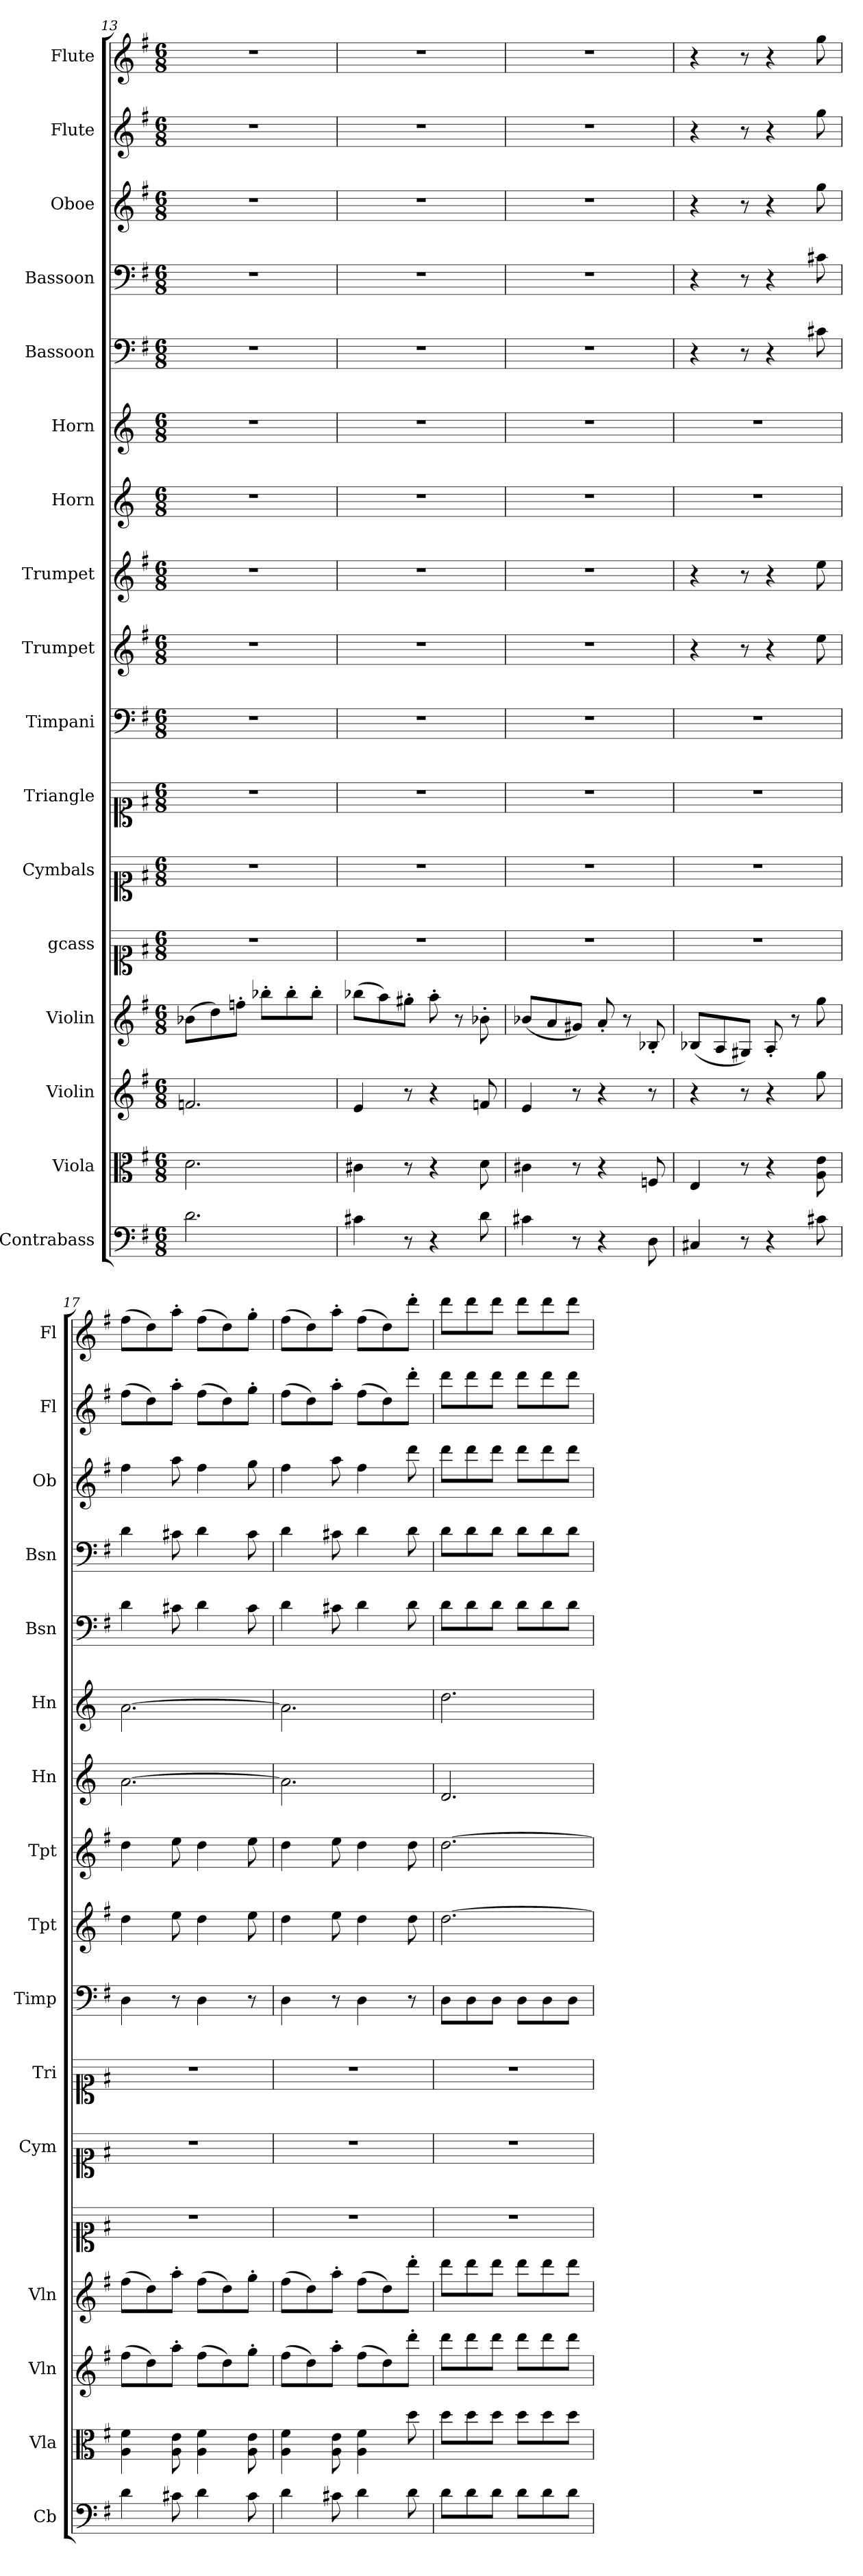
**kern	**kern	**kern	**kern	**kern	**kern	**kern	**kern	**kern	**kern	**kern	**kern	**kern	**kern	**kern	**kern	**kern
*part17	*part16	*part15	*part14	*part13	*part12	*part11	*part10	*part9	*part8	*part7	*part6	*part5	*part4	*part3	*part2	*part1
*staff17	*staff16	*staff15	*staff14	*staff13	*staff12	*staff11	*staff10	*staff9	*staff8	*staff7	*staff6	*staff5	*staff4	*staff3	*staff2	*staff1
*I"Contrabass	*I"Viola	*I"Violin	*I"Violin	*I"gcass	*I"Cymbals	*I"Triangle	*I"Timpani	*I"Trumpet	*I"Trumpet	*I"Horn	*I"Horn	*I"Bassoon	*I"Bassoon	*I"Oboe	*I"Flute	*I"Flute
*I'Cb	*I'Vla	*I'Vln	*I'Vln	*	*I'Cym	*I'Tri	*I'Timp	*I'Tpt	*I'Tpt	*I'Hn	*I'Hn	*I'Bsn	*I'Bsn	*I'Ob	*I'Fl	*I'Fl
*clefF4	*clefC3	*clefG2	*clefG2	*clefC1	*clefC1	*clefC1	*clefF4	*clefG2	*clefG2	*clefG2	*clefG2	*clefF4	*clefF4	*clefG2	*clefG2	*clefG2
*k[f#]	*k[f#]	*k[f#]	*k[f#]	*k[f#]	*k[f#]	*k[f#]	*k[f#]	*k[f#]	*k[f#]	*k[]	*k[]	*k[f#]	*k[f#]	*k[f#]	*k[f#]	*k[f#]
*M6/8	*M6/8	*M6/8	*M6/8	*M6/8	*M6/8	*M6/8	*M6/8	*M6/8	*M6/8	*M6/8	*M6/8	*M6/8	*M6/8	*M6/8	*M6/8	*M6/8
=13	=13	=13	=13	=13	=13	=13	=13	=13	=13	=13	=13	=13	=13	=13	=13	=13
2.d\	2.d\	2.fn/	(8b-X\L	2.r	2.r	2.r	2.r	2.r	2.r	2.r	2.r	2.r	2.r	2.r	2.r	2.r
.	.	.	8dd\)	.	.	.	.	.	.	.	.	.	.	.	.	.
.	.	.	8ffn'\J	.	.	.	.	.	.	.	.	.	.	.	.	.
.	.	.	8bb-X'\L	.	.	.	.	.	.	.	.	.	.	.	.	.
.	.	.	8bb-'\	.	.	.	.	.	.	.	.	.	.	.	.	.
.	.	.	8bb-'\J	.	.	.	.	.	.	.	.	.	.	.	.	.
=14	=14	=14	=14	=14	=14	=14	=14	=14	=14	=14	=14	=14	=14	=14	=14	=14
4c#X\	4c#X\	4e/	(8bb-X\L	2.r	2.r	2.r	2.r	2.r	2.r	2.r	2.r	2.r	2.r	2.r	2.r	2.r
.	.	.	8aa\)	.	.	.	.	.	.	.	.	.	.	.	.	.
8r	8r	8r	8gg#X'\J	.	.	.	.	.	.	.	.	.	.	.	.	.
4r	4r	4r	8aa'\	.	.	.	.	.	.	.	.	.	.	.	.	.
.	.	.	8r	.	.	.	.	.	.	.	.	.	.	.	.	.
8d\	8d\	8fn/	8b-X'\	.	.	.	.	.	.	.	.	.	.	.	.	.
=15	=15	=15	=15	=15	=15	=15	=15	=15	=15	=15	=15	=15	=15	=15	=15	=15
4c#X\	4c#X\	4e/	(8b-X/L	2.r	2.r	2.r	2.r	2.r	2.r	2.r	2.r	2.r	2.r	2.r	2.r	2.r
.	.	.	8a/	.	.	.	.	.	.	.	.	.	.	.	.	.
8r	8r	8r	8g#X/J)	.	.	.	.	.	.	.	.	.	.	.	.	.
4r	4r	4r	8a'/	.	.	.	.	.	.	.	.	.	.	.	.	.
.	.	.	8r	.	.	.	.	.	.	.	.	.	.	.	.	.
8D\	8Fn/	8r	8B-X'/	.	.	.	.	.	.	.	.	.	.	.	.	.
=16	=16	=16	=16	=16	=16	=16	=16	=16	=16	=16	=16	=16	=16	=16	=16	=16
4C#X/	4E/	4r	(8B-X/L	2.r	2.r	2.r	2.r	4r	4r	2.r	2.r	4r	4r	4r	4r	4r
.	.	.	8A/	.	.	.	.	.	.	.	.	.	.	.	.	.
8r	8r	8r	8G#X/J)	.	.	.	.	8r	8r	.	.	8r	8r	8r	8r	8r
4r	4r	4r	8A'/	.	.	.	.	4r	4r	.	.	4r	4r	4r	4r	4r
.	.	.	8r	.	.	.	.	.	.	.	.	.	.	.	.	.
8c#X\	8A\ 8e\	8gg\	8gg\	.	.	.	.	8ee\	8ee\	.	.	8c#X\	8c#X\	8gg\	8gg\	8gg\
=17	=17	=17	=17	=17	=17	=17	=17	=17	=17	=17	=17	=17	=17	=17	=17	=17
4d\	4A\ 4f#\	(8ff#\L	(8ff#\L	2.r	2.r	2.r	4D\	4dd\	4dd\	[2.a\	[2.a\	4d\	4d\	4ff#\	(8ff#\L	(8ff#\L
.	.	8dd\)	8dd\)	.	.	.	.	.	.	.	.	.	.	.	8dd\)	8dd\)
8c#X\	8A\ 8e\	8aa'\J	8aa'\J	.	.	.	8r	8ee\	8ee\	.	.	8c#X\	8c#X\	8aa\	8aa'\J	8aa'\J
4d\	4A\ 4f#\	(8ff#\L	(8ff#\L	.	.	.	4D\	4dd\	4dd\	.	.	4d\	4d\	4ff#\	(8ff#\L	(8ff#\L
.	.	8dd\)	8dd\)	.	.	.	.	.	.	.	.	.	.	.	8dd\)	8dd\)
8c#\	8A\ 8e\	8gg'\J	8gg'\J	.	.	.	8r	8ee\	8ee\	.	.	8c#\	8c#\	8gg\	8gg'\J	8gg'\J
=18	=18	=18	=18	=18	=18	=18	=18	=18	=18	=18	=18	=18	=18	=18	=18	=18
4d\	4A\ 4f#\	(8ff#\L	(8ff#\L	2.r	2.r	2.r	4D\	4dd\	4dd\	2.a\]	2.a\]	4d\	4d\	4ff#\	(8ff#\L	(8ff#\L
.	.	8dd\)	8dd\)	.	.	.	.	.	.	.	.	.	.	.	8dd\)	8dd\)
8c#X\	8A\ 8e\	8aa'\J	8aa'\J	.	.	.	8r	8ee\	8ee\	.	.	8c#X\	8c#X\	8aa\	8aa'\J	8aa'\J
4d\	4A\ 4f#\	(8ff#\L	(8ff#\L	.	.	.	4D\	4dd\	4dd\	.	.	4d\	4d\	4ff#\	(8ff#\L	(8ff#\L
.	.	8dd\)	8dd\)	.	.	.	.	.	.	.	.	.	.	.	8dd\)	8dd\)
8d\	8dd\	8ddd'\J	8ddd'\J	.	.	.	8r	8dd\	8dd\	.	.	8d\	8d\	8ddd\	8ddd'\J	8ddd'\J
=19	=19	=19	=19	=19	=19	=19	=19	=19	=19	=19	=19	=19	=19	=19	=19	=19
8d\L	8dd\L	8ddd\L	8ddd\L	2.r	2.r	2.r	8D\L	[2.dd\	[2.dd\	2.d/	2.dd\	8d\L	8d\L	8ddd\L	8ddd\L	8ddd\L
8d\	8dd\	8ddd\	8ddd\	.	.	.	8D\	.	.	.	.	8d\	8d\	8ddd\	8ddd\	8ddd\
8d\J	8dd\J	8ddd\J	8ddd\J	.	.	.	8D\J	.	.	.	.	8d\J	8d\J	8ddd\J	8ddd\J	8ddd\J
8d\L	8dd\L	8ddd\L	8ddd\L	.	.	.	8D\L	.	.	.	.	8d\L	8d\L	8ddd\L	8ddd\L	8ddd\L
8d\	8dd\	8ddd\	8ddd\	.	.	.	8D\	.	.	.	.	8d\	8d\	8ddd\	8ddd\	8ddd\
8d\J	8dd\J	8ddd\J	8ddd\J	.	.	.	8D\J	.	.	.	.	8d\J	8d\J	8ddd\J	8ddd\J	8ddd\J
=	=	=	=	=	=	=	=	=	=	=	=	=	=	=	=	=
*-	*-	*-	*-	*-	*-	*-	*-	*-	*-	*-	*-	*-	*-	*-	*-	*-
